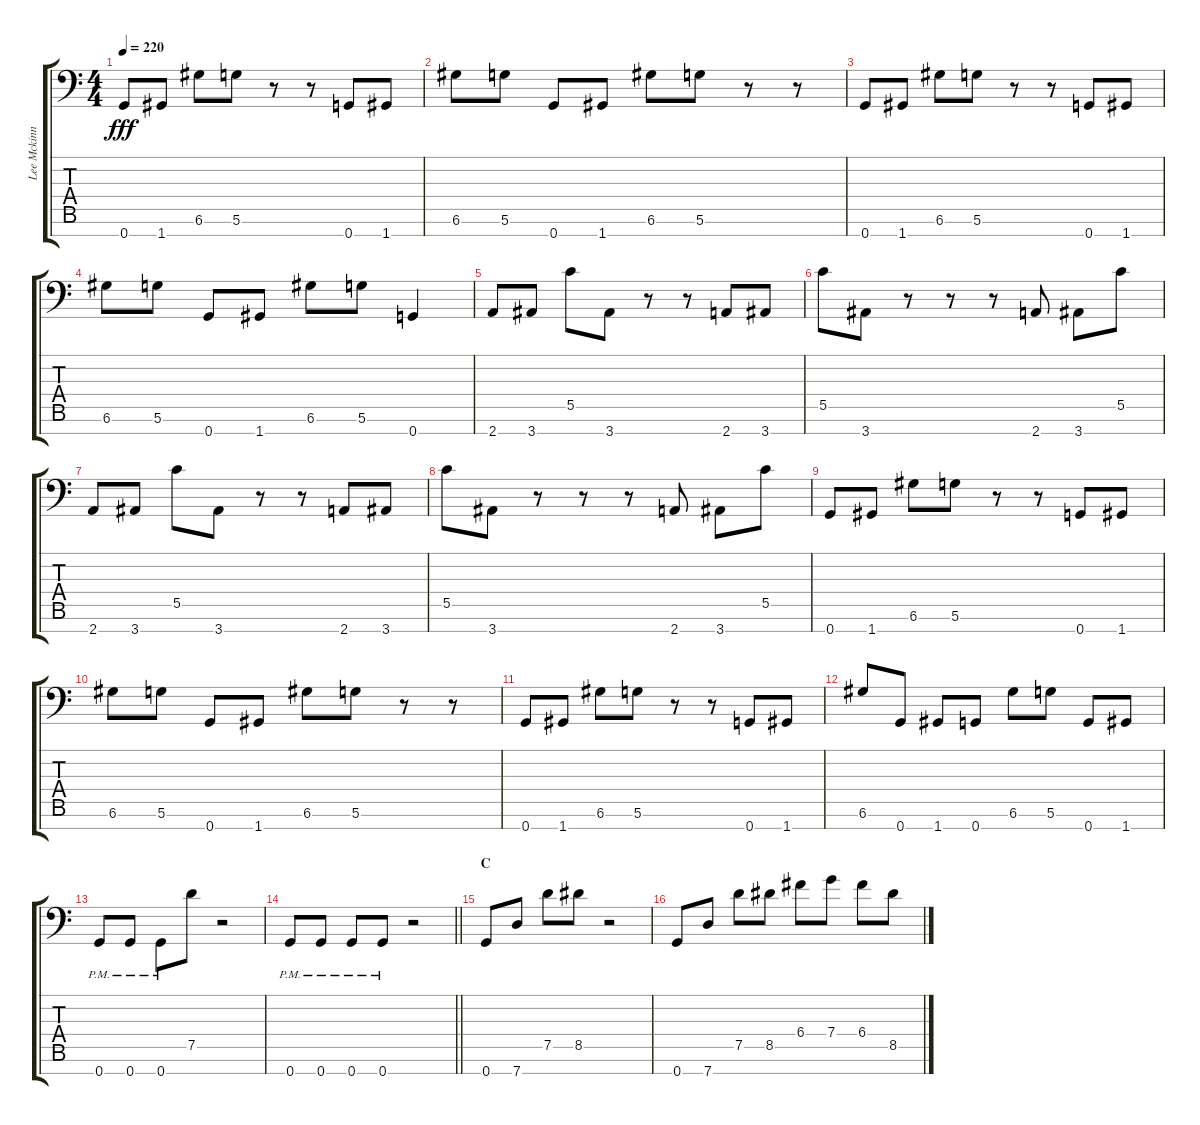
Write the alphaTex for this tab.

\track ("Lee Mckinney - Guitar" "Lee Mckinn") {instrument distortionguitar}
\staff {score tabs}
\tuning (D4 A3 F3 C3 G2 D2 G1) {hide}
\ts (4 4)
\tempo 220
\clef f4
\ks c
0.7.8{dy fff} 1.7.8 6.6.8 5.6.8 r.8 r.8 0.7.8 1.7.8 |
6.6.8 5.6.8 0.7.8 1.7.8 6.6.8 5.6.8 r.8 r.8 |
0.7.8 1.7.8 6.6.8 5.6.8 r.8 r.8 0.7.8 1.7.8 |
6.6.8 5.6.8 0.7.8 1.7.8 6.6.8 5.6.8 0.7.4 |
2.7.8 3.7.8 5.5.8 3.7.8 r.8 r.8 2.7.8 3.7.8 |
5.5.8 3.7.8 r.8 r.8 r.8 2.7.8 3.7.8 5.5.8 |
2.7.8 3.7.8 5.5.8 3.7.8 r.8 r.8 2.7.8 3.7.8 |
5.5.8 3.7.8 r.8 r.8 r.8 2.7.8 3.7.8 5.5.8 |
0.7.8 1.7.8 6.6.8 5.6.8 r.8 r.8 0.7.8 1.7.8 |
6.6.8 5.6.8 0.7.8 1.7.8 6.6.8 5.6.8 r.8 r.8 |
0.7.8 1.7.8 6.6.8 5.6.8 r.8 r.8 0.7.8 1.7.8 |
6.6.8 0.7.8 1.7.8 0.7.8 6.6.8 5.6.8 0.7.8 1.7.8 |
0.7{pm}.8 0.7{pm}.8 0.7{pm}.8 7.5.8 r.2 |
\barLineRight lightlight
0.7{pm}.8 0.7{pm}.8 0.7{pm}.8 0.7{pm}.8 r.2 |
\section ("" "C")
0.7.8 7.7.8 7.5.8 8.5.8 r.2 |
0.7.8 7.7.8 7.5.8 8.5.8 6.4.8 7.4.8 6.4.8 8.5.8
